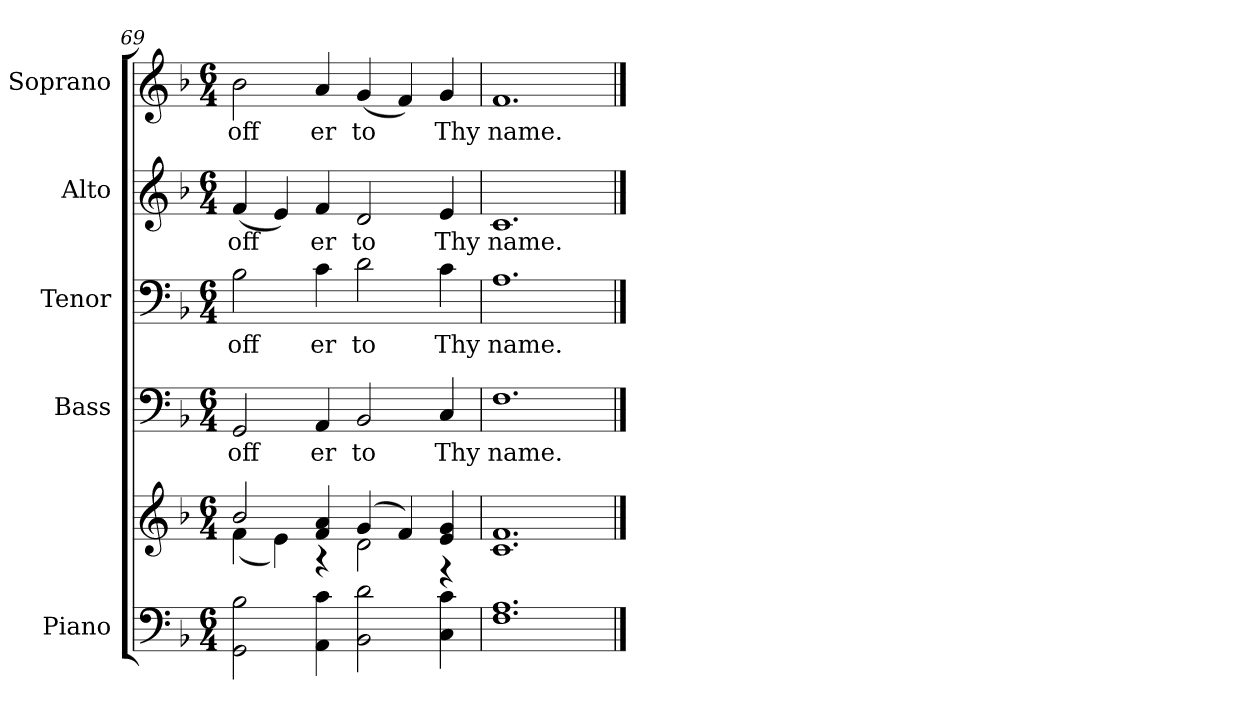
**kern	**kern	**kern	**text	**kern	**text	**kern	**text	**kern	**text
*part5	*part5	*part4	*part4	*part3	*part3	*part2	*part2	*part1	*part1
*staff6	*staff5	*staff4	*staff4	*staff3	*staff3	*staff2	*staff2	*staff1	*staff1
*I"Piano	*	*I"Bass	*	*I"Tenor	*	*I"Alto	*	*I"Soprano	*
*I'Pno.	*	*I'B.	*	*I'T.	*	*I'A.	*	*I'S.	*
!!LO:PB:g=z
*clefF4	*clefG2	*clefF4	*	*clefF4	*	*clefG2	*	*clefG2	*
*k[b-]	*k[b-]	*k[b-]	*	*k[b-]	*	*k[b-]	*	*k[b-]	*
*F:	*F:	*F:	*	*F:	*	*F:	*	*F:	*
*M6/4	*M6/4	*M6/4	*	*M6/4	*	*M6/4	*	*M6/4	*
=69	=69	=69	=69	=69	=69	=69	=69	=69	=69
*	*^	*	*	*	*	*	*	*	*
!	!	!	!	!LO:LY:b:color=#000000	!	!	!	!	!	!
!	!	!	!	!	!	!LO:LY:b:color=#000000	!	!	!	!
!	!	!	!	!	!	!	!	!LO:LY:b:color=#000000	!	!
!	!	!	!	!	!	!	!	!	!	!LO:LY:b:color=#000000
2GGi\ 2B-i	2b-i/	(4fi\	2GGi/	off	2B-i\	off	(4fi/	off	2b-i\	off
.	.	4ei\)	.	.	.	.	4ei/)	.	.	.
!	!	!	!	!LO:LY:b:color=#000000	!	!	!	!	!	!
!	!	!	!	!	!	!LO:LY:b:color=#000000	!	!	!	!
!	!	!	!	!	!	!	!	!LO:LY:b:color=#000000	!	!
!	!	!	!	!	!	!	!	!	!	!LO:LY:b:color=#000000
4AAi\ 4ci	4fi/ 4ai	4r	4AAi/	er	4ci\	er	4fi/	er	4ai/	er
!	!	!	!	!LO:LY:b:color=#000000	!	!	!	!	!	!
!	!	!	!	!	!	!LO:LY:b:color=#000000	!	!	!	!
!	!	!	!	!	!	!	!	!LO:LY:b:color=#000000	!	!
!	!	!	!	!	!	!	!	!	!	!LO:LY:b:color=#000000
2BB-i\ 2di	(4gi/	2di\	2BB-i/	to	2di\	to	2di/	to	(4gi/	to
.	4fi/)	.	.	.	.	.	.	.	4fi/)	.
!	!	!	!	!LO:LY:b:color=#000000	!	!	!	!	!	!
!	!	!	!	!	!	!LO:LY:b:color=#000000	!	!	!	!
!	!	!	!	!	!	!	!	!LO:LY:b:color=#000000	!	!
!	!	!	!	!	!	!	!	!	!	!LO:LY:b:color=#000000
4Ci\ 4ci	4ei/ 4gi	4r	4Ci/	Thy	4ci\	Thy	4ei/	Thy	4gi/	Thy
*	*v	*v	*	*	*	*	*	*	*	*
=70	=70	=70	=70	=70	=70	=70	=70	=70	=70
*	*^	*	*	*	*	*	*	*	*
!	!	!	!	!LO:LY:b:color=#000000	!	!	!	!	!	!
*	*v	*v	*	*	*	*	*	*	*	*
*	*^	*	*	*	*	*	*	*	*
!	!	!	!	!	!	!LO:LY:b:color=#000000	!	!	!	!
*	*v	*v	*	*	*	*	*	*	*	*
*	*^	*	*	*	*	*	*	*	*
!	!	!	!	!	!	!	!	!LO:LY:b:color=#000000	!	!
*	*v	*v	*	*	*	*	*	*	*	*
*	*^	*	*	*	*	*	*	*	*
!	!	!	!	!	!	!	!	!	!	!LO:LY:b:color=#000000
*	*v	*v	*	*	*	*	*	*	*	*
1.Fi 1.Ai	1.ci 1.fi	1.Fi	name.	1.Ai	name.	1.ci	name.	1.fi	name.
==	==	==	==	==	==	==	==	==	==
*-	*-	*-	*-	*-	*-	*-	*-	*-	*-
